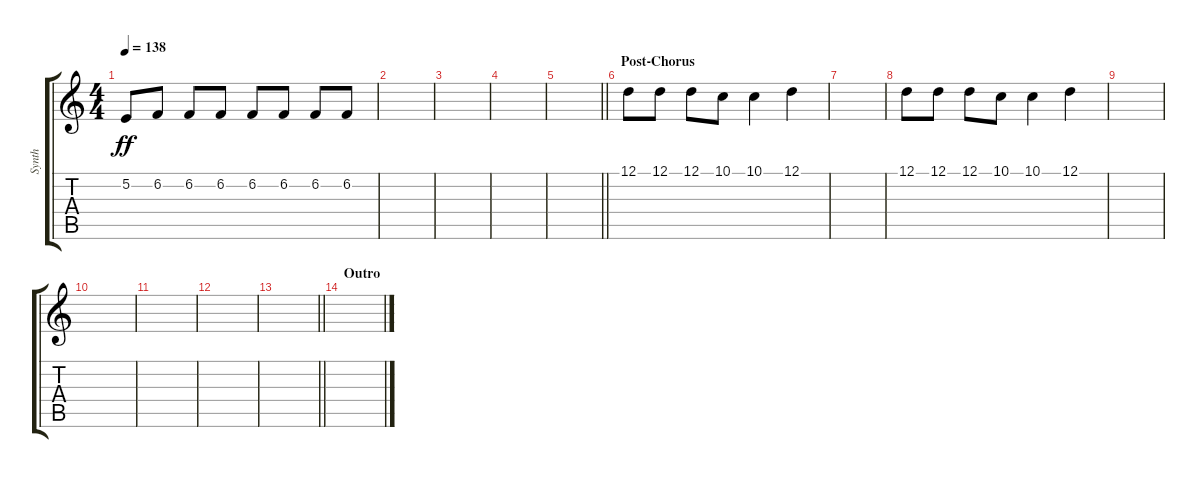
\track ("Synth" "Synth") {instrument lead2sawtooth}
\staff {score tabs}
\tuning (D4 B3 G3 D3 A2 D2) {hide}
\ts (4 4)
\tempo 138
\clef g2
\ks c
5.2.8{dy ff} 6.2.8 6.2.8 6.2.8 6.2.8 6.2.8 6.2.8 6.2.8 |
|
|
|
\barLineRight lightlight
|
\section ("" "Post-Chorus")
12.1.8 12.1.8 12.1.8 10.1.8 10.1.4 12.1.4 |
|
12.1.8 12.1.8 12.1.8 10.1.8 10.1.4 12.1.4 |
|
|
|
|
\barLineRight lightlight
|
\section ("" "Outro")
